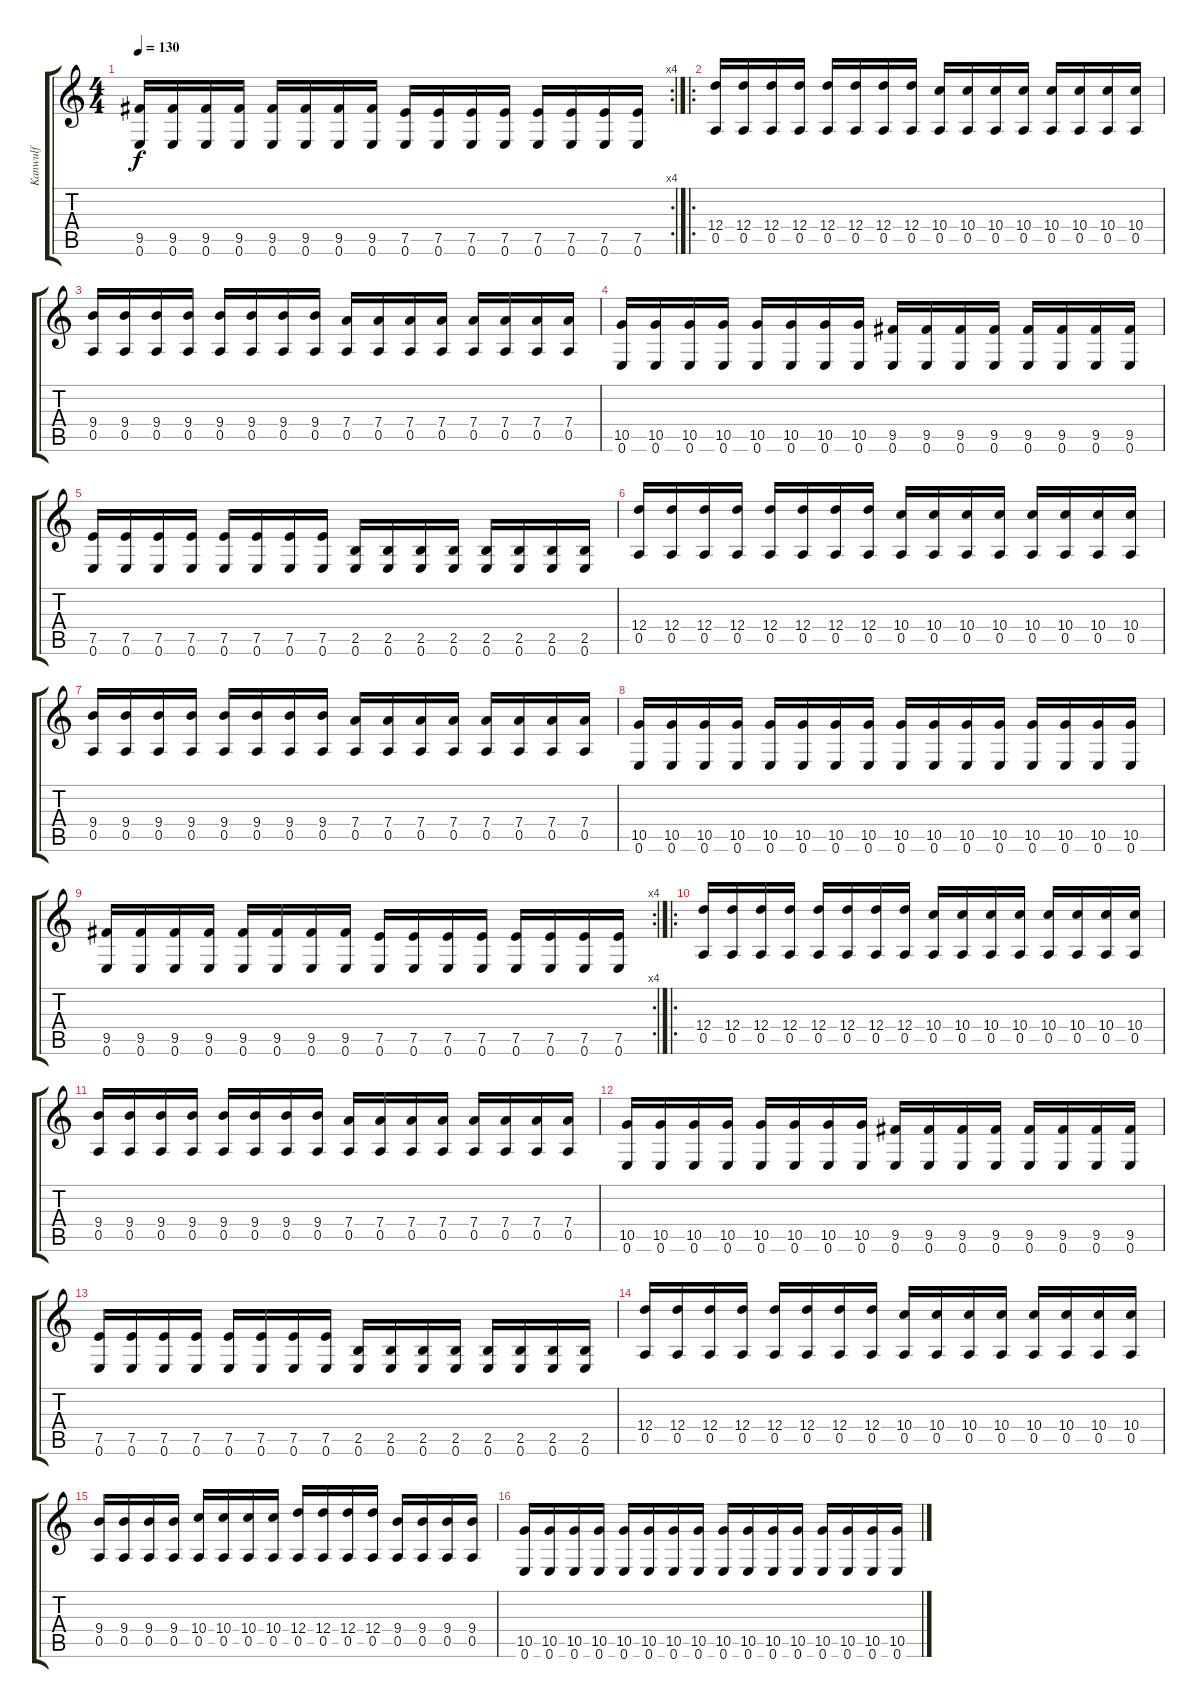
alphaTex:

\track ("Kanwulf" "Kanwulf") {instrument distortionguitar}
\staff {score tabs}
\tuning (E4 B3 G3 D3 A2 E2) {hide}
\rc 4
\ts (4 4)
\tempo 130
\clef g2
\ks c
(9.5 0.6).16{dy f} (9.5 0.6).16 (9.5 0.6).16 (9.5 0.6).16 (9.5 0.6).16 (9.5 0.6).16 (9.5 0.6).16 (9.5 0.6).16 (7.5 0.6).16 (7.5 0.6).16 (7.5 0.6).16 (7.5 0.6).16 (7.5 0.6).16 (7.5 0.6).16 (7.5 0.6).16 (7.5 0.6).16 |
\ro
(12.4 0.5).16 (12.4 0.5).16 (12.4 0.5).16 (12.4 0.5).16 (12.4 0.5).16 (12.4 0.5).16 (12.4 0.5).16 (12.4 0.5).16 (10.4 0.5).16 (10.4 0.5).16 (10.4 0.5).16 (10.4 0.5).16 (10.4 0.5).16 (10.4 0.5).16 (10.4 0.5).16 (10.4 0.5).16 |
(9.4 0.5).16 (9.4 0.5).16 (9.4 0.5).16 (9.4 0.5).16 (9.4 0.5).16 (9.4 0.5).16 (9.4 0.5).16 (9.4 0.5).16 (7.4 0.5).16 (7.4 0.5).16 (7.4 0.5).16 (7.4 0.5).16 (7.4 0.5).16 (7.4 0.5).16 (7.4 0.5).16 (7.4 0.5).16 |
(10.5 0.6).16 (10.5 0.6).16 (10.5 0.6).16 (10.5 0.6).16 (10.5 0.6).16 (10.5 0.6).16 (10.5 0.6).16 (10.5 0.6).16 (9.5 0.6).16 (9.5 0.6).16 (9.5 0.6).16 (9.5 0.6).16 (9.5 0.6).16 (9.5 0.6).16 (9.5 0.6).16 (9.5 0.6).16 |
(7.5 0.6).16 (7.5 0.6).16 (7.5 0.6).16 (7.5 0.6).16 (7.5 0.6).16 (7.5 0.6).16 (7.5 0.6).16 (7.5 0.6).16 (2.5 0.6).16 (2.5 0.6).16 (2.5 0.6).16 (2.5 0.6).16 (2.5 0.6).16 (2.5 0.6).16 (2.5 0.6).16 (2.5 0.6).16 |
(12.4 0.5).16 (12.4 0.5).16 (12.4 0.5).16 (12.4 0.5).16 (12.4 0.5).16 (12.4 0.5).16 (12.4 0.5).16 (12.4 0.5).16 (10.4 0.5).16 (10.4 0.5).16 (10.4 0.5).16 (10.4 0.5).16 (10.4 0.5).16 (10.4 0.5).16 (10.4 0.5).16 (10.4 0.5).16 |
(9.4 0.5).16 (9.4 0.5).16 (9.4 0.5).16 (9.4 0.5).16 (9.4 0.5).16 (9.4 0.5).16 (9.4 0.5).16 (9.4 0.5).16 (7.4 0.5).16 (7.4 0.5).16 (7.4 0.5).16 (7.4 0.5).16 (7.4 0.5).16 (7.4 0.5).16 (7.4 0.5).16 (7.4 0.5).16 |
(10.5 0.6).16 (10.5 0.6).16 (10.5 0.6).16 (10.5 0.6).16 (10.5 0.6).16 (10.5 0.6).16 (10.5 0.6).16 (10.5 0.6).16 (10.5 0.6).16 (10.5 0.6).16 (10.5 0.6).16 (10.5 0.6).16 (10.5 0.6).16 (10.5 0.6).16 (10.5 0.6).16 (10.5 0.6).16 |
\rc 4
(9.5 0.6).16 (9.5 0.6).16 (9.5 0.6).16 (9.5 0.6).16 (9.5 0.6).16 (9.5 0.6).16 (9.5 0.6).16 (9.5 0.6).16 (7.5 0.6).16 (7.5 0.6).16 (7.5 0.6).16 (7.5 0.6).16 (7.5 0.6).16 (7.5 0.6).16 (7.5 0.6).16 (7.5 0.6).16 |
\ro
(12.4 0.5).16 (12.4 0.5).16 (12.4 0.5).16 (12.4 0.5).16 (12.4 0.5).16 (12.4 0.5).16 (12.4 0.5).16 (12.4 0.5).16 (10.4 0.5).16 (10.4 0.5).16 (10.4 0.5).16 (10.4 0.5).16 (10.4 0.5).16 (10.4 0.5).16 (10.4 0.5).16 (10.4 0.5).16 |
(9.4 0.5).16 (9.4 0.5).16 (9.4 0.5).16 (9.4 0.5).16 (9.4 0.5).16 (9.4 0.5).16 (9.4 0.5).16 (9.4 0.5).16 (7.4 0.5).16 (7.4 0.5).16 (7.4 0.5).16 (7.4 0.5).16 (7.4 0.5).16 (7.4 0.5).16 (7.4 0.5).16 (7.4 0.5).16 |
(10.5 0.6).16 (10.5 0.6).16 (10.5 0.6).16 (10.5 0.6).16 (10.5 0.6).16 (10.5 0.6).16 (10.5 0.6).16 (10.5 0.6).16 (9.5 0.6).16 (9.5 0.6).16 (9.5 0.6).16 (9.5 0.6).16 (9.5 0.6).16 (9.5 0.6).16 (9.5 0.6).16 (9.5 0.6).16 |
(7.5 0.6).16 (7.5 0.6).16 (7.5 0.6).16 (7.5 0.6).16 (7.5 0.6).16 (7.5 0.6).16 (7.5 0.6).16 (7.5 0.6).16 (2.5 0.6).16 (2.5 0.6).16 (2.5 0.6).16 (2.5 0.6).16 (2.5 0.6).16 (2.5 0.6).16 (2.5 0.6).16 (2.5 0.6).16 |
(12.4 0.5).16 (12.4 0.5).16 (12.4 0.5).16 (12.4 0.5).16 (12.4 0.5).16 (12.4 0.5).16 (12.4 0.5).16 (12.4 0.5).16 (10.4 0.5).16 (10.4 0.5).16 (10.4 0.5).16 (10.4 0.5).16 (10.4 0.5).16 (10.4 0.5).16 (10.4 0.5).16 (10.4 0.5).16 |
(9.4 0.5).16 (9.4 0.5).16 (9.4 0.5).16 (9.4 0.5).16 (10.4 0.5).16 (10.4 0.5).16 (10.4 0.5).16 (10.4 0.5).16 (12.4 0.5).16 (12.4 0.5).16 (12.4 0.5).16 (12.4 0.5).16 (9.4 0.5).16 (9.4 0.5).16 (9.4 0.5).16 (9.4 0.5).16 |
(10.5 0.6).16 (10.5 0.6).16 (10.5 0.6).16 (10.5 0.6).16 (10.5 0.6).16 (10.5 0.6).16 (10.5 0.6).16 (10.5 0.6).16 (10.5 0.6).16 (10.5 0.6).16 (10.5 0.6).16 (10.5 0.6).16 (10.5 0.6).16 (10.5 0.6).16 (10.5 0.6).16 (10.5 0.6).16
